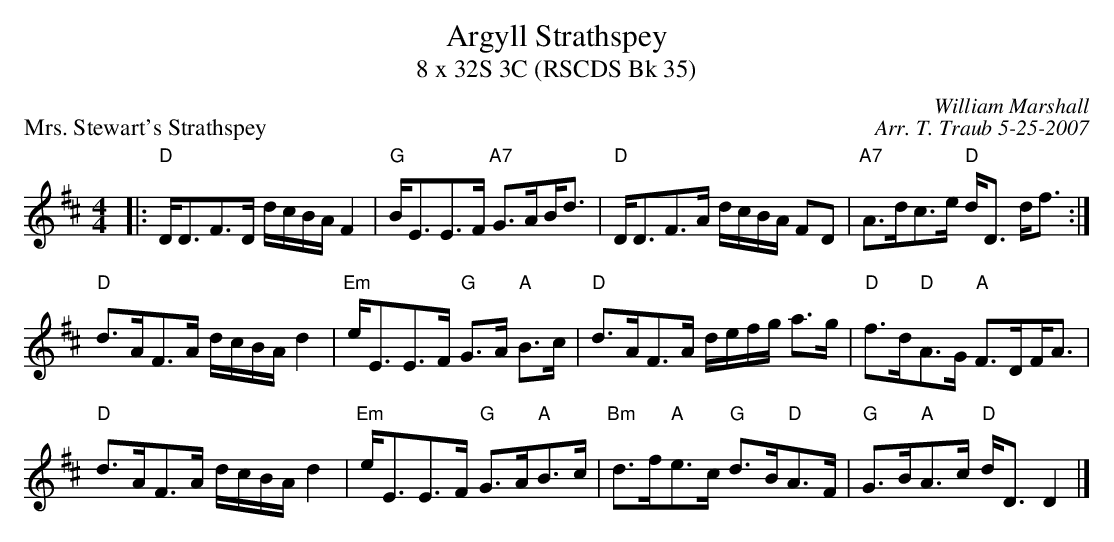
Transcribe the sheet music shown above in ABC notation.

X:1
T: Argyll Strathspey
T: 8 x 32S 3C (RSCDS Bk 35)
P: Mrs. Stewart's Strathspey
C: William Marshall
C: Arr. T. Traub 5-25-2007
M: 4/4
L: 1/8
K: D
|: "D"D<DF>D d/c/B/A/ F2|"G"B<EE>F "A7"G>A!beambr1!B<d|"D"D<DF>A d/c/B/A/ FD|"A7"A>dc>e "D"d<D d<f :|
"D"d>AF>A d/c/B/A/ d2|"Em"e<EE>F "G"G>A "A"B>c|"D"d>AF>A d/e/f/g/ a>g|"D"f>d"D"A>G "A"F>D!beambr1!F<A |
"D"d>AF>A d/c/B/A/ d2|"Em"e<EE>F "G"G>A"A"B>c|"Bm"d>f"A"e>c "G"d>B"D"A>F|"G"G>B"A"A>c "D"d<D D2 |]
